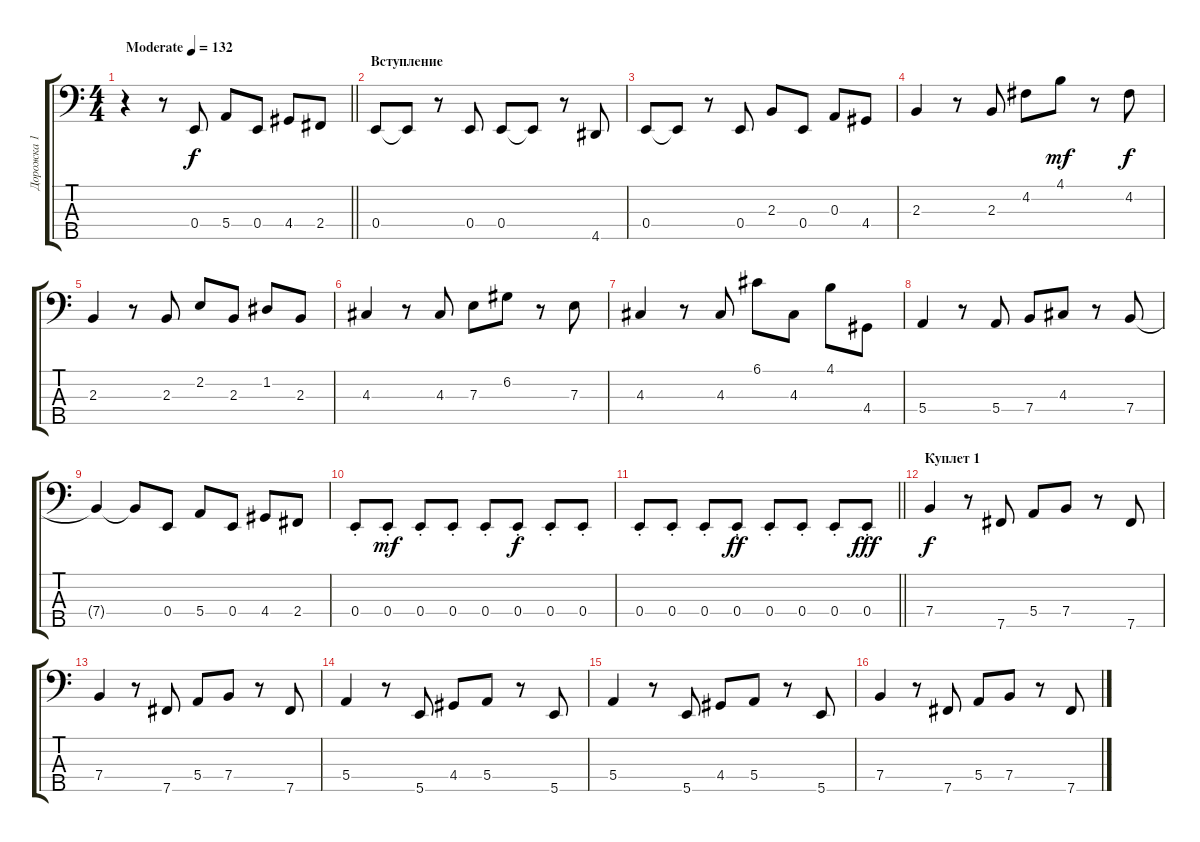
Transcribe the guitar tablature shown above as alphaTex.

\track ("Дорожка 1" "Дорожка 1") {instrument electricbassfinger}
\staff {score tabs}
\tuning (G2 D2 A1 E1 B0) {hide}
\ts (4 4)
\tempo (132 "Moderate")
\clef f4
\barLineRight lightlight
\ks c
r.4{dy f instrument electricbassfinger} r.8 0.4.8 5.4.8 0.4.8 4.4.8 2.4.8 |
\section ("" "Вступление")
0.4.8 0.4{t}.8 r.8 0.4.8 0.4.8 0.4{t}.8 r.8 4.5.8 |
0.4.8 0.4{t}.8 r.8 0.4.8 2.3.8 0.4.8 0.3.8 4.4.8 |
2.3.4 r.8 2.3.8 4.2.8 4.1.8{dy mf} r.8 4.2.8{dy f} |
2.3.4 r.8 2.3.8 2.2.8 2.3.8 1.2.8 2.3.8 |
4.3.4 r.8 4.3.8 7.3.8 6.2.8 r.8 7.3.8 |
4.3.4 r.8 4.3.8 6.1.8 4.3.8 4.1.8 4.4.8 |
5.4.4 r.8 5.4.8 7.4.8 4.3.8 r.8 7.4.8 |
7.4{t}.4 7.4{t}.8 0.4.8 5.4.8 0.4.8 4.4.8 2.4.8 |
0.4{st}.8 0.4{st}.8{dy mf} 0.4{st}.8 0.4{st}.8 0.4{st}.8 0.4{st}.8{dy f} 0.4{st}.8 0.4{st}.8 |
\barLineRight lightlight
0.4{st}.8 0.4{st}.8 0.4{st}.8 0.4{st}.8{dy ff} 0.4{st}.8 0.4{st}.8 0.4{st}.8 0.4{st}.8{dy fff} |
\section ("" "Куплет 1")
7.4.4{dy f} r.8 7.5.8 5.4.8 7.4.8 r.8 7.5.8 |
7.4.4 r.8 7.5.8 5.4.8 7.4.8 r.8 7.5.8 |
5.4.4 r.8 5.5.8 4.4.8 5.4.8 r.8 5.5.8 |
5.4.4 r.8 5.5.8 4.4.8 5.4.8 r.8 5.5.8 |
7.4.4 r.8 7.5.8 5.4.8 7.4.8 r.8 7.5.8
